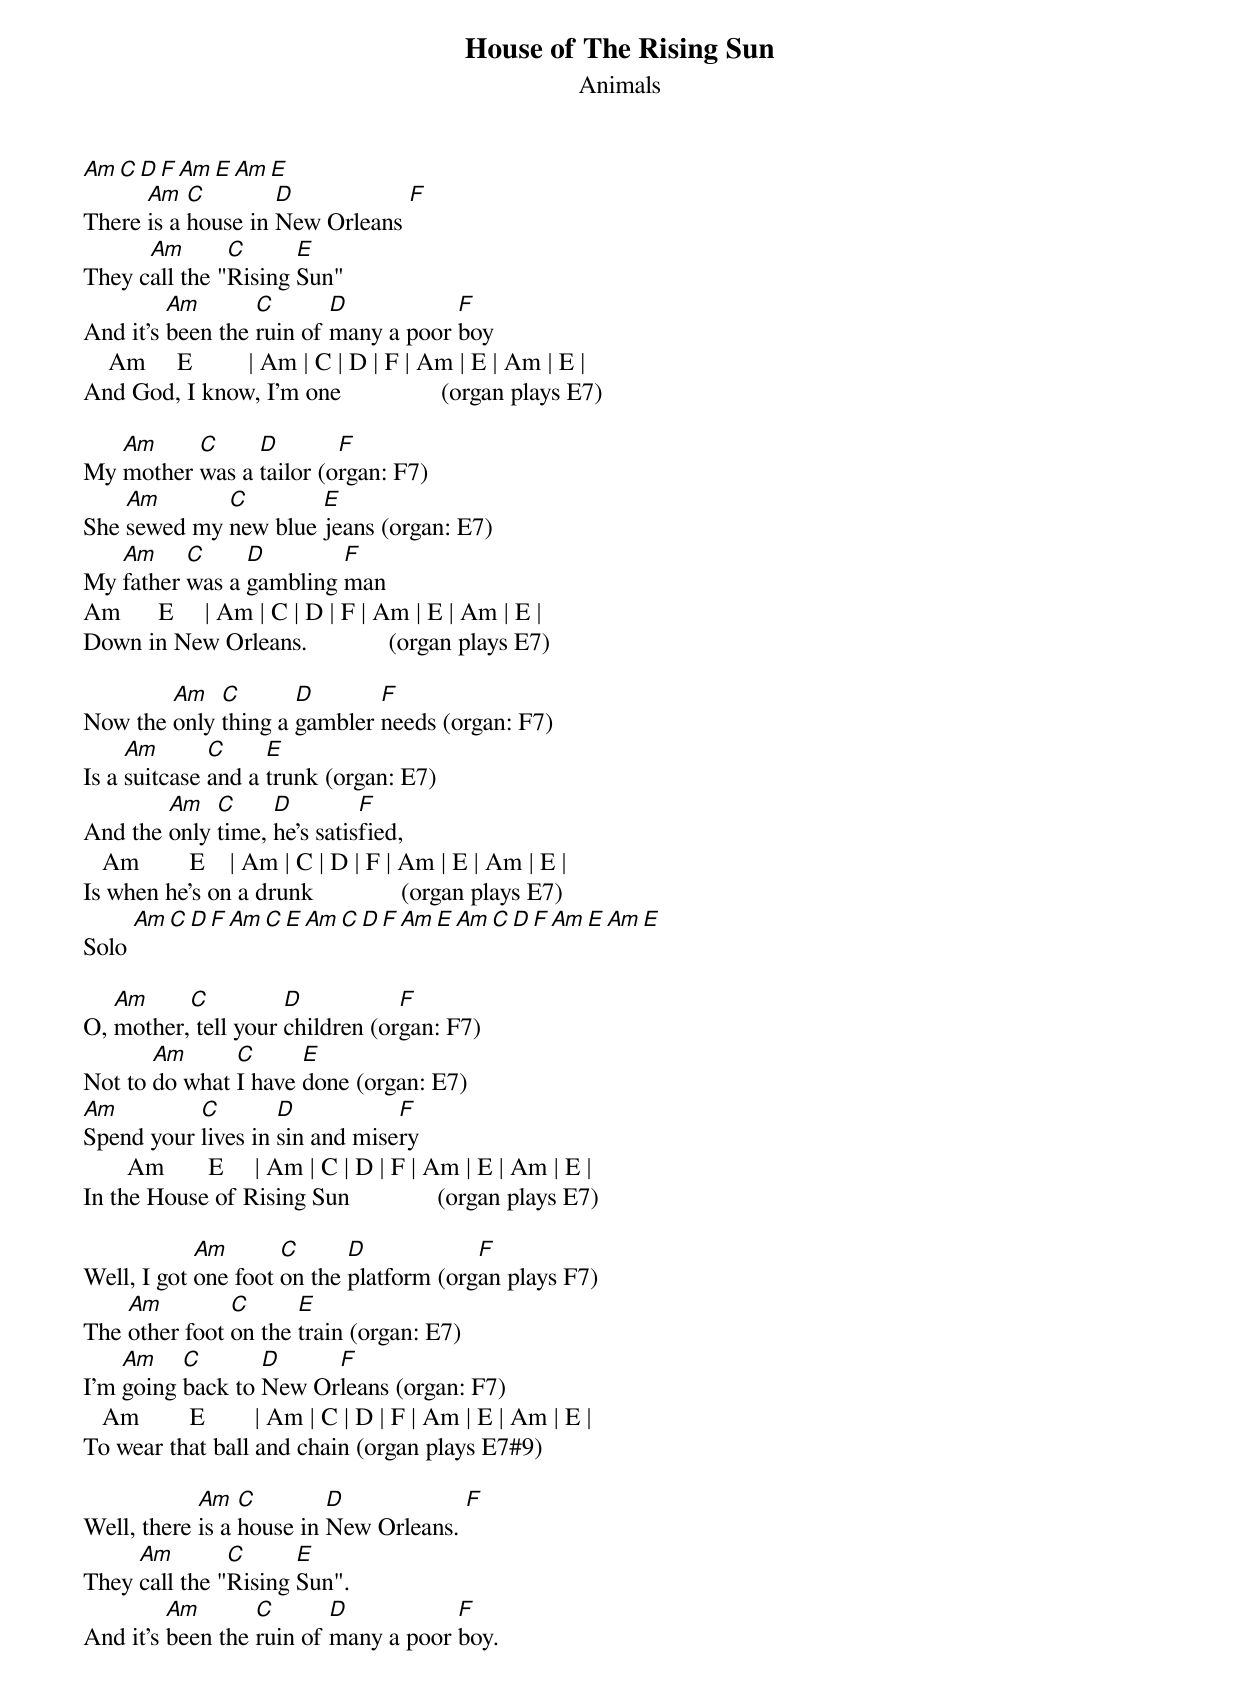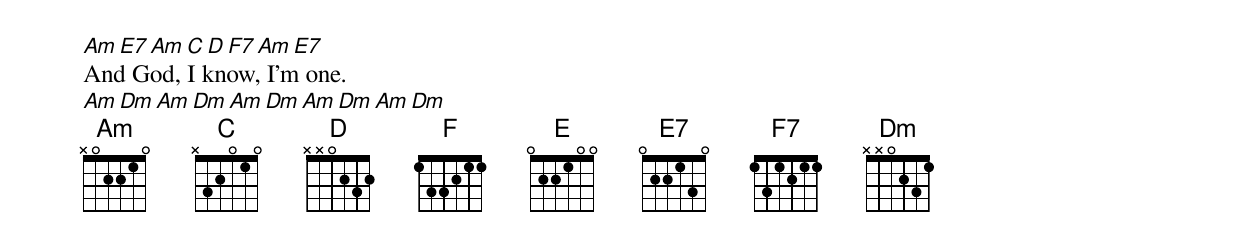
{title:House of The Rising Sun}
{subtitle:Animals}

[Am][C][D][F][Am][E][Am][E]
There [Am]is a [C]house in [D]New Orleans [F]
They c[Am]all the "[C]Rising [E]Sun"
And it's [Am]been the [C]ruin of [D]many a poor [F]boy
    Am     E         | Am | C | D | F | Am | E | Am | E |
And God, I know, I'm one                (organ plays E7)

My [Am]mother [C]was a [D]tailor (o[F]rgan: F7)
She [Am]sewed my [C]new blue [E]jeans (organ: E7)
My [Am]father [C]was a [D]gambling [F]man
Am      E     | Am | C | D | F | Am | E | Am | E |
Down in New Orleans.             (organ plays E7)

Now the [Am]only [C]thing a [D]gambler [F]needs (organ: F7)
Is a [Am]suitcase [C]and a [E]trunk (organ: E7)
And the [Am]only [C]time, [D]he's satis[F]fied,
   Am        E    | Am | C | D | F | Am | E | Am | E |
Is when he's on a drunk              (organ plays E7)
Solo [Am][C][D][F][Am][C][E][Am][C][D][F][Am][E][Am][C][D][F][Am][E][Am][E]

O, [Am]mother,[C] tell your [D]children (or[F]gan: F7)
Not to [Am]do what [C]I have [E]done (organ: E7)
[Am]Spend your [C]lives in [D]sin and mise[F]ry
       Am       E     | Am | C | D | F | Am | E | Am | E |
In the House of Rising Sun              (organ plays E7)

Well, I got [Am]one foot [C]on the [D]platform (org[F]an plays F7)
The [Am]other foot [C]on the [E]train (organ: E7)
I'm [Am]going [C]back to [D]New Or[F]leans (organ: F7)
   Am        E        | Am | C | D | F | Am | E | Am | E |
To wear that ball and chain (organ plays E7#9)

Well, there [Am]is a [C]house in [D]New Orleans. [F]
They [Am]call the "[C]Rising [E]Sun".
And it's [Am]been the [C]ruin of [D]many a poor [F]boy.
[Am][E7][Am][C][D][F7][Am][E7]
And God, I know, I'm one.
[Am][Dm][Am][Dm][Am][Dm][Am][Dm][Am][Dm]
